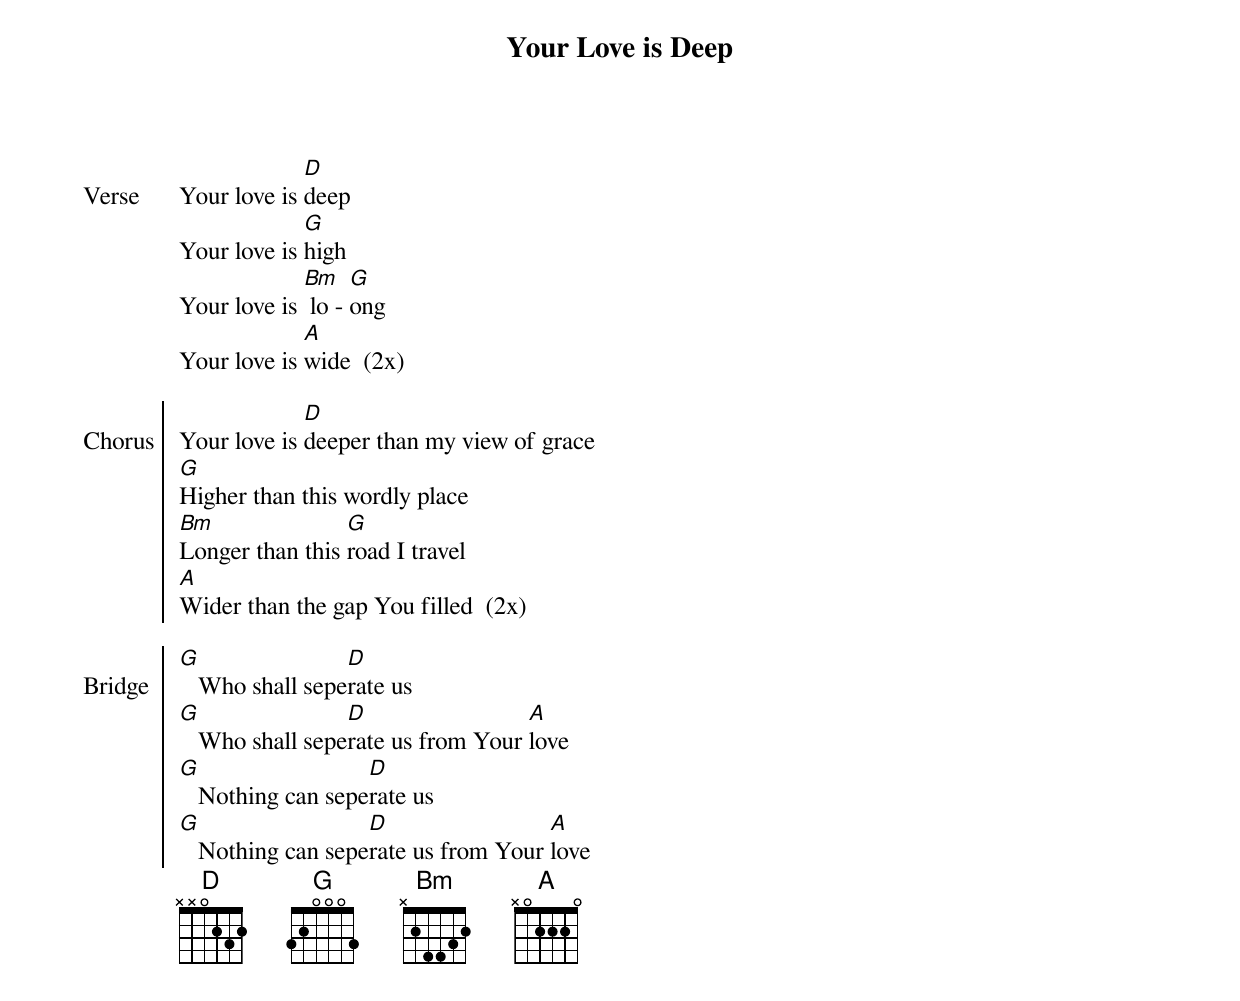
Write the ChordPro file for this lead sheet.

{title:Your Love is Deep}

{start_of_verse: Verse}
Your love is [D]deep
Your love is [G]high
Your love is [Bm] lo - [G]ong
Your love is [A]wide		(2x)
{end_of_verse: Verse}

{start_of_chorus: Chorus}
Your love is [D]deeper than my view of grace
[G]Higher than this wordly place
[Bm]Longer than this [G]road I travel
[A]Wider than the gap You filled		(2x)
{end_of_chorus: Chorus}

{start_of_chorus: Bridge}
[G]   Who shall sepe[D]rate us
[G]   Who shall sepe[D]rate us from Your [A]love
[G]   Nothing can sepe[D]rate us
[G]   Nothing can sepe[D]rate us from Your [A]love
{end_of_chorus: Bridge}
